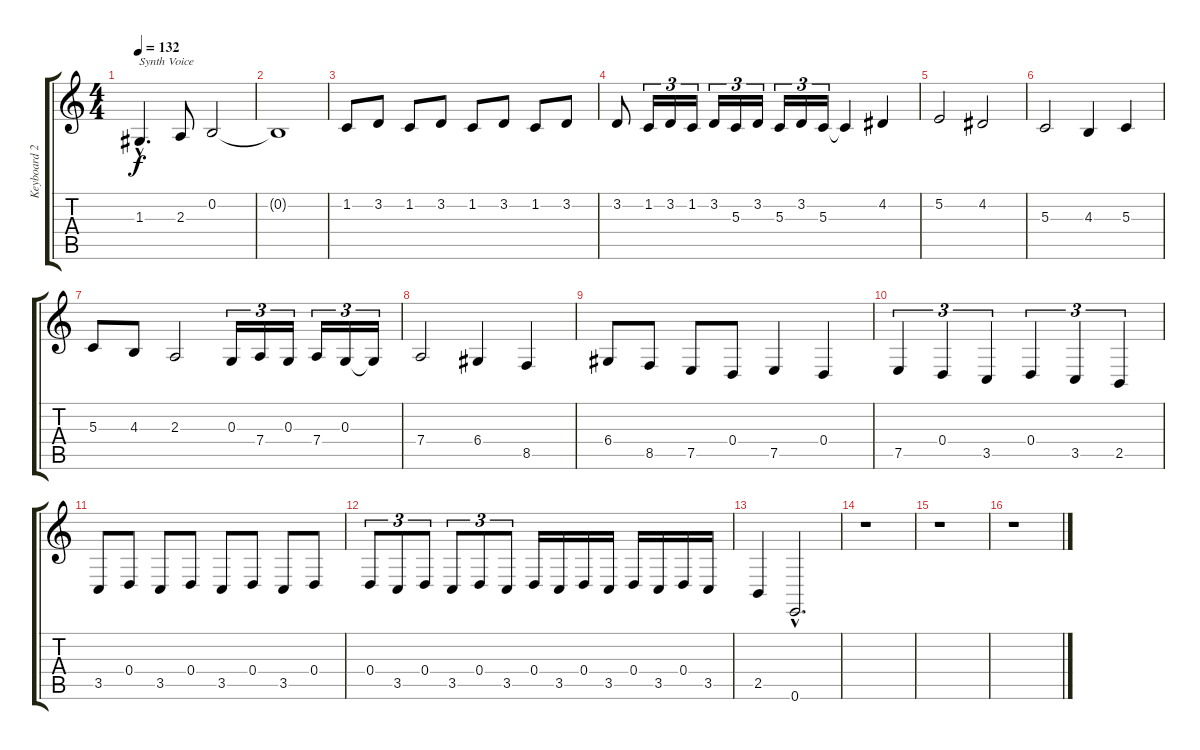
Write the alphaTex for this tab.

\track ("Keyboard 2 Andre Matos" "Keyboard 2") {instrument stringensemble1}
\staff {score tabs}
\tuning (E4 B3 G3 D3 A2 E2) {hide}
\ts (4 4)
\tempo 132
\clef g2
\ks c
1.3{hac}.4{d txt "Synth Voice" dy f instrument synthvoice} 2.3.8 0.2.2 |
0.2{t}.1 |
1.2.8 3.2.8 1.2.8 3.2.8 1.2.8 3.2.8 1.2.8 3.2.8 |
3.2.8 1.2.16{tu (3 2)} 3.2.16{tu (3 2)} 1.2.16{tu (3 2)} 3.2.16{tu (3 2)} 5.3.16{tu (3 2)} 3.2.16{tu (3 2)} 5.3.16{tu (3 2)} 3.2.16{tu (3 2)} 5.3.16{tu (3 2)} 5.3{t}.4 4.2.4 |
5.2.2 4.2.2 |
5.3.2 4.3.4 5.3.4 |
5.3.8 4.3.8 2.3.2 0.3.16{tu (3 2)} 7.4.16{tu (3 2)} 0.3.16{tu (3 2)} 7.4.16{tu (3 2)} 0.3.16{tu (3 2)} 0.3{t}.16{tu (3 2)} |
7.4.2 6.4.4 8.5.4 |
6.4.8 8.5.8 7.5.8 0.4.8 7.5.4 0.4.4 |
7.5.4{tu (3 2)} 0.4.4{tu (3 2)} 3.5.4{tu (3 2)} 0.4.4{tu (3 2)} 3.5.4{tu (3 2)} 2.5.4{tu (3 2)} |
3.5.8 0.4.8 3.5.8 0.4.8 3.5.8 0.4.8 3.5.8 0.4.8 |
0.4.8{tu (3 2)} 3.5.8{tu (3 2)} 0.4.8{tu (3 2)} 3.5.8{tu (3 2)} 0.4.8{tu (3 2)} 3.5.8{tu (3 2)} 0.4.16 3.5.16 0.4.16 3.5.16 0.4.16 3.5.16 0.4.16 3.5.16 |
2.5.4 0.6{hac}.2{d} |
r.1 |
r.1 |
r.1
